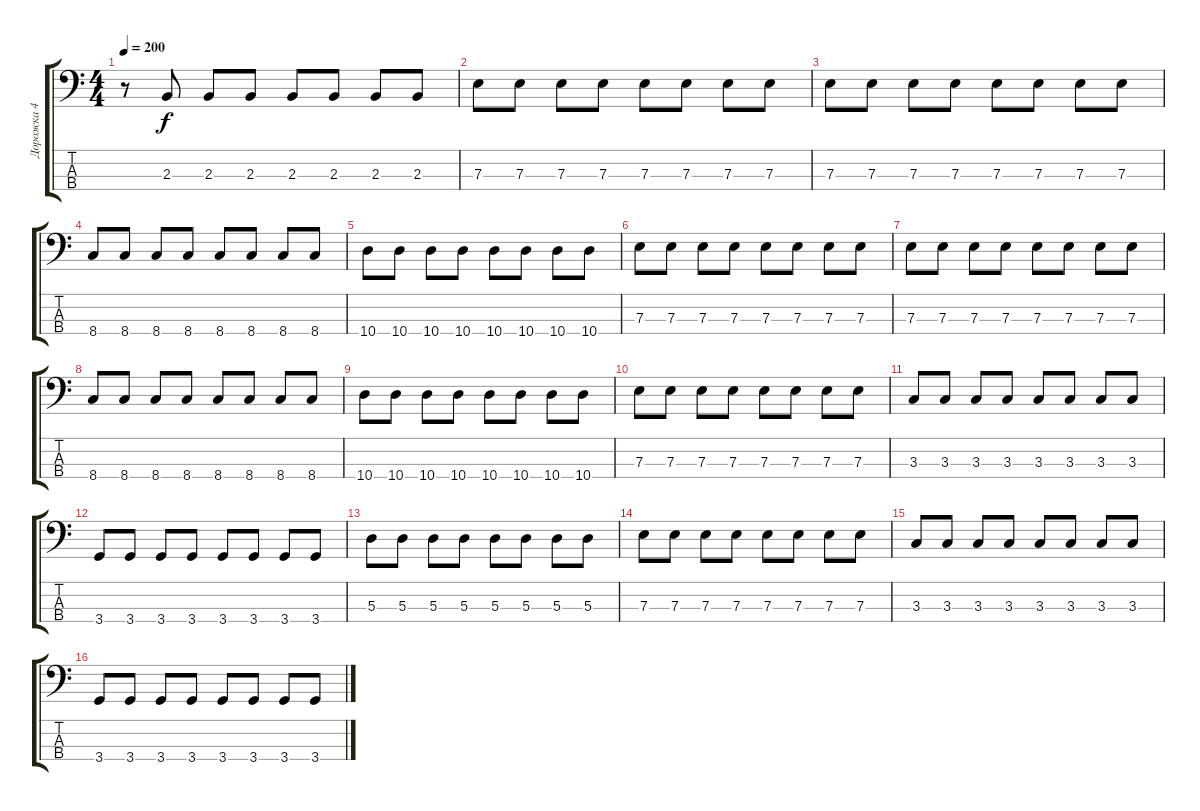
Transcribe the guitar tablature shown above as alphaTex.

\track ("Дорожка 4" "Дорожка 4") {instrument electricbassfinger}
\staff {score tabs}
\tuning (G2 D2 A1 E1) {hide}
\ts (4 4)
\tempo 200
\clef f4
\ks c
r.8{dy f} 2.3.8 2.3.8 2.3.8 2.3.8 2.3.8 2.3.8 2.3.8 |
7.3.8 7.3.8 7.3.8 7.3.8 7.3.8 7.3.8 7.3.8 7.3.8 |
7.3.8 7.3.8 7.3.8 7.3.8 7.3.8 7.3.8 7.3.8 7.3.8 |
8.4.8 8.4.8 8.4.8 8.4.8 8.4.8 8.4.8 8.4.8 8.4.8 |
10.4.8 10.4.8 10.4.8 10.4.8 10.4.8 10.4.8 10.4.8 10.4.8 |
7.3.8 7.3.8 7.3.8 7.3.8 7.3.8 7.3.8 7.3.8 7.3.8 |
7.3.8 7.3.8 7.3.8 7.3.8 7.3.8 7.3.8 7.3.8 7.3.8 |
8.4.8 8.4.8 8.4.8 8.4.8 8.4.8 8.4.8 8.4.8 8.4.8 |
10.4.8 10.4.8 10.4.8 10.4.8 10.4.8 10.4.8 10.4.8 10.4.8 |
7.3.8 7.3.8 7.3.8 7.3.8 7.3.8 7.3.8 7.3.8 7.3.8 |
3.3.8 3.3.8 3.3.8 3.3.8 3.3.8 3.3.8 3.3.8 3.3.8 |
3.4.8 3.4.8 3.4.8 3.4.8 3.4.8 3.4.8 3.4.8 3.4.8 |
5.3.8 5.3.8 5.3.8 5.3.8 5.3.8 5.3.8 5.3.8 5.3.8 |
7.3.8 7.3.8 7.3.8 7.3.8 7.3.8 7.3.8 7.3.8 7.3.8 |
3.3.8 3.3.8 3.3.8 3.3.8 3.3.8 3.3.8 3.3.8 3.3.8 |
3.4.8 3.4.8 3.4.8 3.4.8 3.4.8 3.4.8 3.4.8 3.4.8
